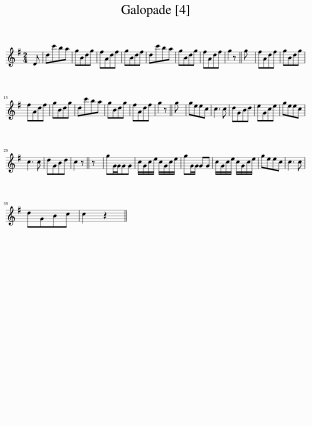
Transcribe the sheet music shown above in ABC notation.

X:1
L:1/8
M:2/4
I:linebreak $
K:G
V:1 treble
V:1
 D | dc'ba | gBdg | fAdf | gBdf | %5
 dc'ba | gBdg | fAdf | g2 z || g | %10
 fAdf | gBdg |$ fAdf | gBdg | dc'ba | %15
 gBdg | fAdf | g2 z || g | geec | %20
 c3 c | dGBd | eGce | geec |$ c3 c | %25
 dGBd | c2 z || z | gG/G/GG | c/G/c/e/ c/G/c/e/ | %30
 gG/G/ GG | c/G/c/e/ c/G/c/e/ | geec | c3 c |$ dGBc | %35
 c2 z2 || %36
